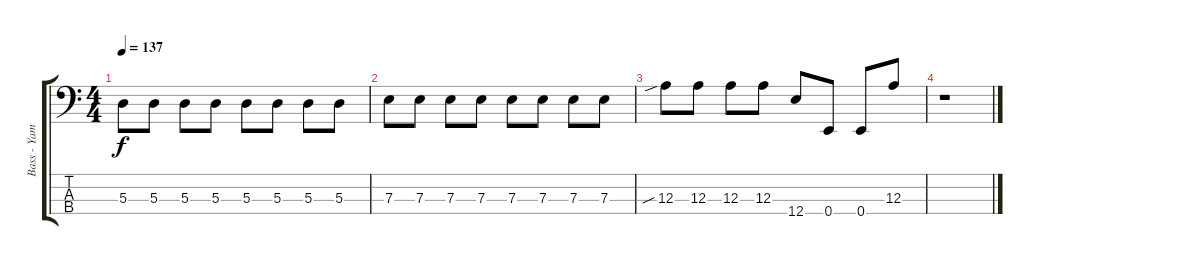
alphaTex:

\track ("Bass - Yamada" "Bass - Yam") {instrument electricbasspick}
\staff {score tabs}
\tuning (G2 D2 A1 E1) {hide}
\ts (4 4)
\tempo 137
\clef f4
\ks c
5.3.8{dy f} 5.3.8 5.3.8 5.3.8 5.3.8 5.3.8 5.3.8 5.3.8 |
7.3.8 7.3.8 7.3.8 7.3.8 7.3.8 7.3.8 7.3.8 7.3.8 |
12.3{sib}.8 12.3.8 12.3.8 12.3.8 12.4.8 0.4.8 0.4.8 12.3.8 |
r.1
